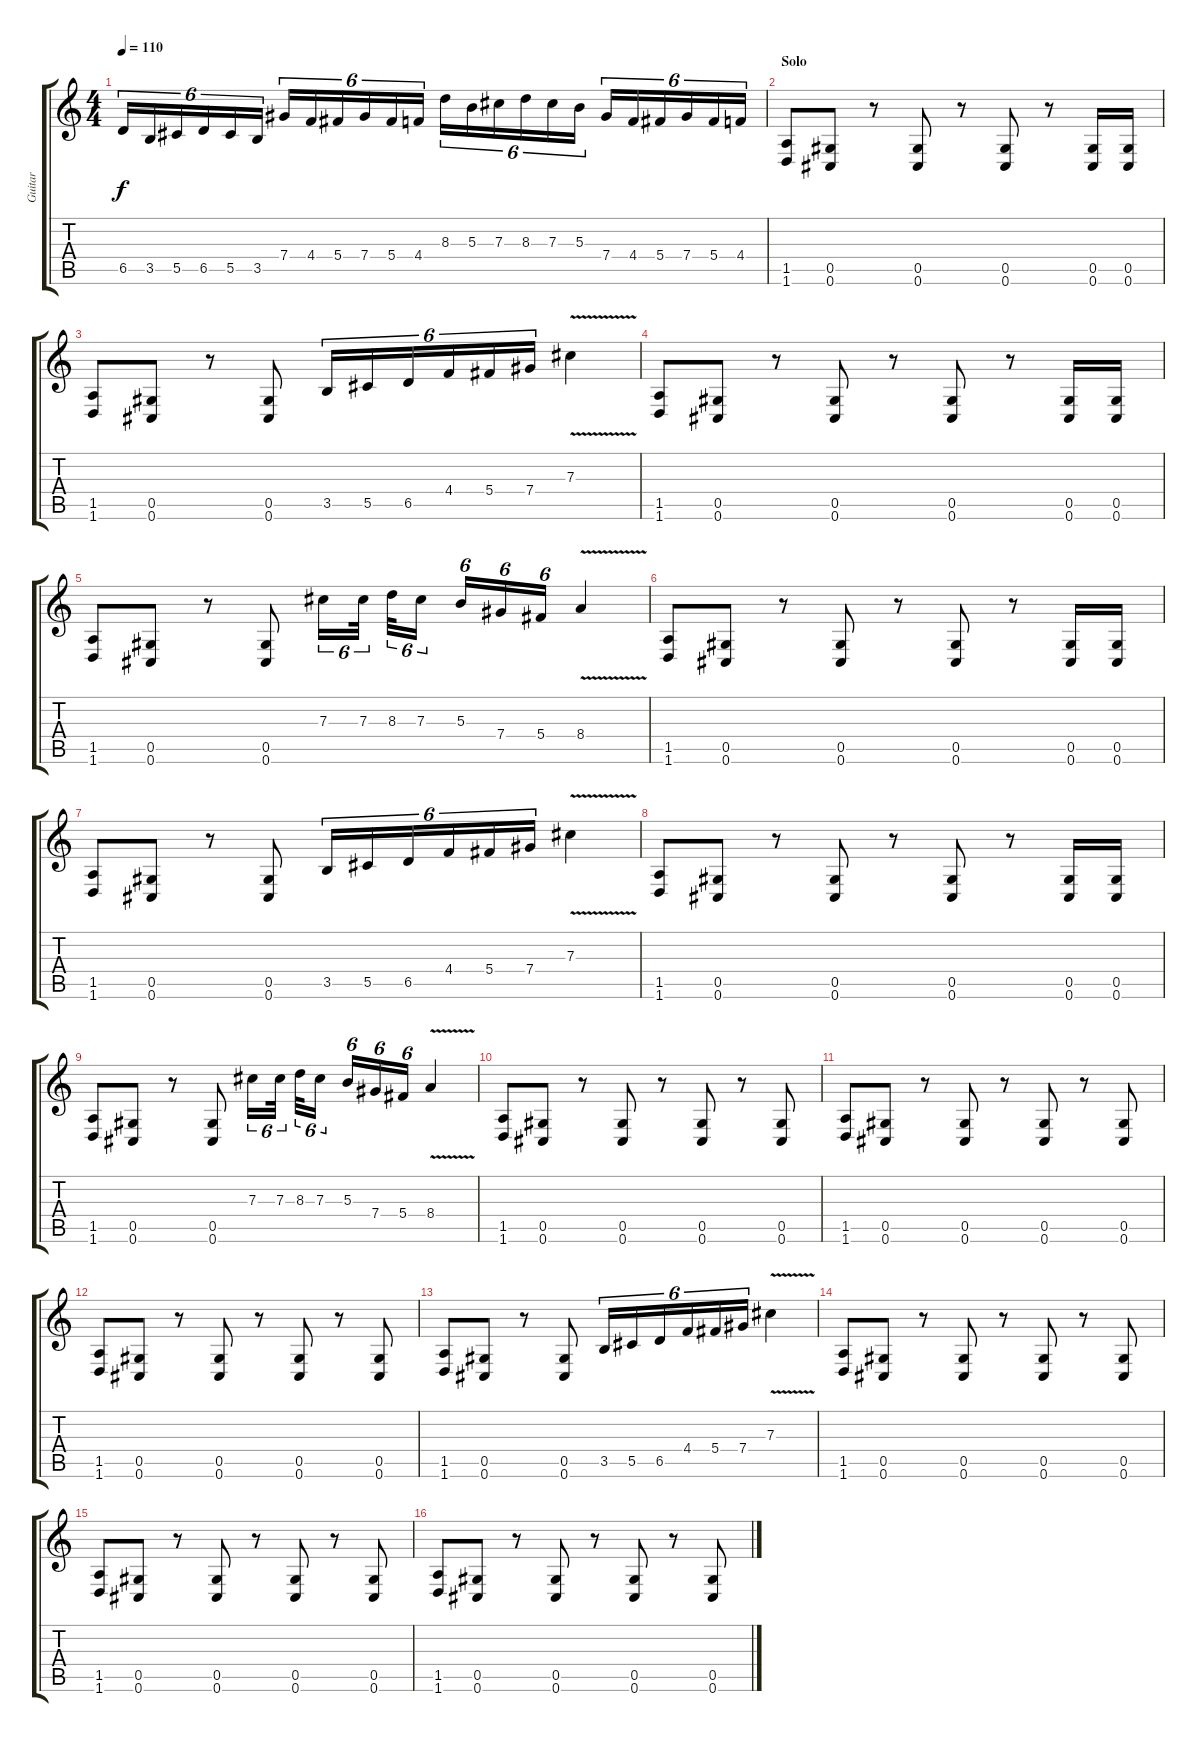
\track ("Guitar" "Guitar") {instrument distortionguitar}
\staff {score tabs}
\tuning (Eb4 Bb3 Gb3 Db3 Ab2 Db2) {hide}
\ts (4 4)
\tempo 110
\clef g2
\ks c
6.5.16{tu (6 4) dy f} 3.5.16{tu (6 4)} 5.5.16{tu (6 4)} 6.5.16{tu (6 4)} 5.5.16{tu (6 4)} 3.5.16{tu (6 4)} 7.4.16{tu (6 4)} 4.4.16{tu (6 4)} 5.4.16{tu (6 4)} 7.4.16{tu (6 4)} 5.4.16{tu (6 4)} 4.4.16{tu (6 4)} 8.3.16{tu (6 4)} 5.3.16{tu (6 4)} 7.3.16{tu (6 4)} 8.3.16{tu (6 4)} 7.3.16{tu (6 4)} 5.3.16{tu (6 4)} 7.4.16{tu (6 4)} 4.4.16{tu (6 4)} 5.4.16{tu (6 4)} 7.4.16{tu (6 4)} 5.4.16{tu (6 4)} 4.4.16{tu (6 4)} |
\section ("" "Solo")
(1.5 1.6).8 (0.5 0.6).8 r.8 (0.5 0.6).8 r.8 (0.5 0.6).8 r.8 (0.5 0.6).16 (0.5 0.6).16 |
(1.5 1.6).8 (0.5 0.6).8 r.8 (0.5 0.6).8 3.5.16{tu (6 4)} 5.5.16{tu (6 4)} 6.5.16{tu (6 4)} 4.4.16{tu (6 4)} 5.4.16{tu (6 4)} 7.4.16{tu (6 4)} 7.3{v}.4 |
(1.5 1.6).8 (0.5 0.6).8 r.8 (0.5 0.6).8 r.8 (0.5 0.6).8 r.8 (0.5 0.6).16 (0.5 0.6).16 |
(1.5 1.6).8 (0.5 0.6).8 r.8 (0.5 0.6).8 7.3.16{tu (6 4)} 7.3.32{tu (6 4)} 8.3.32{tu (6 4)} 7.3.16{tu (6 4)} 5.3.16{tu (6 4)} 7.4.16{tu (6 4)} 5.4.16{tu (6 4)} 8.4{v}.4 |
(1.5 1.6).8 (0.5 0.6).8 r.8 (0.5 0.6).8 r.8 (0.5 0.6).8 r.8 (0.5 0.6).16 (0.5 0.6).16 |
(1.5 1.6).8 (0.5 0.6).8 r.8 (0.5 0.6).8 3.5.16{tu (6 4)} 5.5.16{tu (6 4)} 6.5.16{tu (6 4)} 4.4.16{tu (6 4)} 5.4.16{tu (6 4)} 7.4.16{tu (6 4)} 7.3{v}.4 |
(1.5 1.6).8 (0.5 0.6).8 r.8 (0.5 0.6).8 r.8 (0.5 0.6).8 r.8 (0.5 0.6).16 (0.5 0.6).16 |
(1.5 1.6).8 (0.5 0.6).8 r.8 (0.5 0.6).8 7.3.16{tu (6 4)} 7.3.32{tu (6 4)} 8.3.32{tu (6 4)} 7.3.16{tu (6 4)} 5.3.16{tu (6 4)} 7.4.16{tu (6 4)} 5.4.16{tu (6 4)} 8.4{v}.4 |
(1.5 1.6).8 (0.5 0.6).8 r.8 (0.5 0.6).8 r.8 (0.5 0.6).8 r.8 (0.5 0.6).8 |
(1.5 1.6).8 (0.5 0.6).8 r.8 (0.5 0.6).8 r.8 (0.5 0.6).8 r.8 (0.5 0.6).8 |
(1.5 1.6).8 (0.5 0.6).8 r.8 (0.5 0.6).8 r.8 (0.5 0.6).8 r.8 (0.5 0.6).8 |
(1.5 1.6).8 (0.5 0.6).8 r.8 (0.5 0.6).8 3.5.16{tu (6 4)} 5.5.16{tu (6 4)} 6.5.16{tu (6 4)} 4.4.16{tu (6 4)} 5.4.16{tu (6 4)} 7.4.16{tu (6 4)} 7.3{v}.4 |
(1.5 1.6).8{volume 15 balance 13} (0.5 0.6).8 r.8 (0.5 0.6).8 r.8 (0.5 0.6).8 r.8 (0.5 0.6).8 |
(1.5 1.6).8 (0.5 0.6).8 r.8 (0.5 0.6).8 r.8 (0.5 0.6).8 r.8 (0.5 0.6).8 |
(1.5 1.6).8 (0.5 0.6).8 r.8 (0.5 0.6).8 r.8 (0.5 0.6).8 r.8 (0.5 0.6).8
